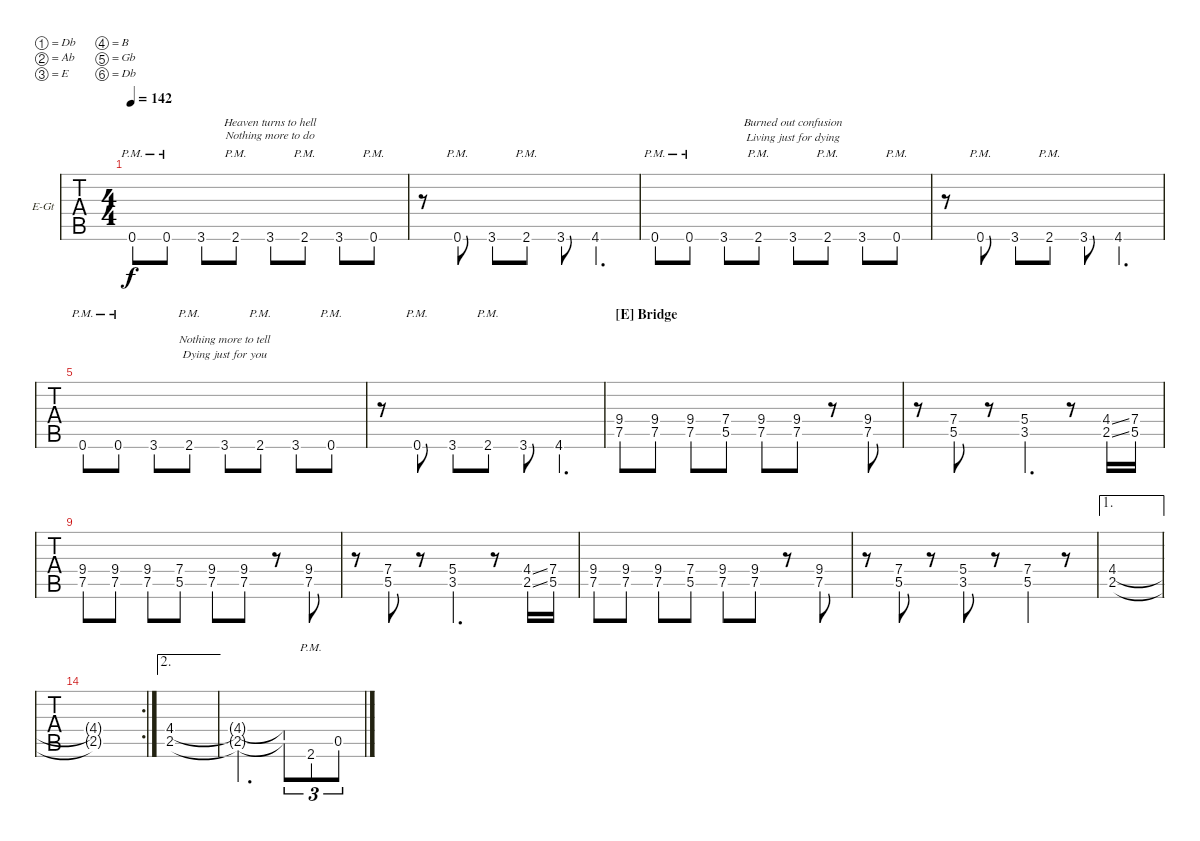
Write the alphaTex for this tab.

\bracketExtendMode nobrackets
\firstSystemTrackNameOrientation horizontal
\otherSystemsTrackNameOrientation horizontal
\defaultBarNumberDisplay FirstOfSystem
\track ("Guitar" "E-Gt") {instrument distortionguitar}
\staff {tabs}
\tuning (Db4 Ab3 E3 B2 Gb2 Db2)
\ts (4 4)
\tempo 142
\clef g2
\ks c
0.6{pm}.8{lyrics (0 "") lyrics (1 "") lyrics (2 "") lyrics (3 "") lyrics (4 "") dy f} 0.6{pm}.8{lyrics (0 "") lyrics (1 "") lyrics (2 "") lyrics (3 "") lyrics (4 "")} 3.6.8{lyrics (0 "") lyrics (1 "") lyrics (2 "") lyrics (3 "") lyrics (4 "")} 2.6{pm}.8{lyrics (0 "") lyrics (1 "") lyrics (2 "") lyrics (3 "") lyrics (4 "")} 3.6.8{lyrics (0 "") lyrics (1 "") lyrics (2 "Heaven turns to hell") lyrics (3 "Nothing more to do") lyrics (4 "")} 2.6{pm}.8{lyrics (0 "") lyrics (1 "") lyrics (2 "") lyrics (3 "") lyrics (4 "")} 3.6.8{lyrics (0 "") lyrics (1 "") lyrics (2 "") lyrics (3 "") lyrics (4 "")} 0.6{pm}.8{lyrics (0 "") lyrics (1 "") lyrics (2 "") lyrics (3 "") lyrics (4 "")} |
r.8 0.6{pm}.8{lyrics (0 "") lyrics (1 "") lyrics (2 "") lyrics (3 "") lyrics (4 "")} 3.6.8{lyrics (0 "") lyrics (1 "") lyrics (2 "") lyrics (3 "") lyrics (4 "")} 2.6{pm}.8{lyrics (0 "") lyrics (1 "") lyrics (2 "") lyrics (3 "") lyrics (4 "")} 3.6.8{lyrics (0 "") lyrics (1 "") lyrics (2 "") lyrics (3 "") lyrics (4 "")} 4.6.4{d lyrics (0 "") lyrics (1 "") lyrics (2 "") lyrics (3 "") lyrics (4 "")} |
0.6{pm}.8{lyrics (0 "") lyrics (1 "") lyrics (2 "") lyrics (3 "") lyrics (4 "")} 0.6{pm}.8{lyrics (0 "") lyrics (1 "") lyrics (2 "") lyrics (3 "") lyrics (4 "")} 3.6.8{lyrics (0 "") lyrics (1 "") lyrics (2 "") lyrics (3 "") lyrics (4 "")} 2.6{pm}.8{lyrics (0 "") lyrics (1 "") lyrics (2 "") lyrics (3 "") lyrics (4 "")} 3.6.8{lyrics (0 "") lyrics (1 "") lyrics (2 "Burned out confusion") lyrics (3 "Living just for dying") lyrics (4 "")} 2.6{pm}.8{lyrics (0 "") lyrics (1 "") lyrics (2 "") lyrics (3 "") lyrics (4 "")} 3.6.8{lyrics (0 "") lyrics (1 "") lyrics (2 "") lyrics (3 "") lyrics (4 "")} 0.6{pm}.8{lyrics (0 "") lyrics (1 "") lyrics (2 "") lyrics (3 "") lyrics (4 "")} |
r.8 0.6{pm}.8{lyrics (0 "") lyrics (1 "") lyrics (2 "") lyrics (3 "") lyrics (4 "")} 3.6.8{lyrics (0 "") lyrics (1 "") lyrics (2 "") lyrics (3 "") lyrics (4 "")} 2.6{pm}.8{lyrics (0 "") lyrics (1 "") lyrics (2 "") lyrics (3 "") lyrics (4 "")} 3.6.8{lyrics (0 "") lyrics (1 "") lyrics (2 "") lyrics (3 "") lyrics (4 "")} 4.6.4{d lyrics (0 "") lyrics (1 "") lyrics (2 "") lyrics (3 "") lyrics (4 "")} |
0.6{pm}.8{lyrics (0 "") lyrics (1 "") lyrics (2 "") lyrics (3 "") lyrics (4 "")} 0.6{pm}.8{lyrics (0 "") lyrics (1 "") lyrics (2 "") lyrics (3 "") lyrics (4 "")} 3.6.8{lyrics (0 "") lyrics (1 "") lyrics (2 "") lyrics (3 "") lyrics (4 "")} 2.6{pm}.8{lyrics (0 "") lyrics (1 "") lyrics (2 "") lyrics (3 "") lyrics (4 "")} 3.6.8{lyrics (0 "") lyrics (1 "") lyrics (2 "Nothing more to tell") lyrics (3 "Dying just for you ") lyrics (4 "")} 2.6{pm}.8 3.6.8 0.6{pm}.8 |
r.8 0.6{pm}.8 3.6.8 2.6{pm}.8 3.6.8 4.6.4{d} |
\section ("E" "Bridge")
(9.4 7.5).8 (9.4 7.5).8 (9.4 7.5).8 (7.4 5.5).8 (9.4 7.5).8 (9.4 7.5).8 r.8 (9.4 7.5).8 |
r.8 (7.4 5.5).8 r.8 (5.4 3.5).4{d} r.8 (2.5{ss} 4.4{ss}).16 (5.5 7.4).16 |
(9.4 7.5).8 (9.4 7.5).8 (9.4 7.5).8 (7.4 5.5).8 (9.4 7.5).8 (9.4 7.5).8 r.8 (9.4 7.5).8 |
r.8 (7.4 5.5).8 r.8 (5.4 3.5).4{d} r.8 (2.5{ss} 4.4{ss}).16 (5.5 7.4).16 |
(9.4 7.5).8 (9.4 7.5).8 (9.4 7.5).8 (7.4 5.5).8 (9.4 7.5).8 (9.4 7.5).8 r.8 (9.4 7.5).8 |
r.8 (7.4 5.5).8 r.8 (5.4 3.5).8 r.8 (5.5 7.4).4 r.8 |
\ae 1
(4.4 2.5).1 |
\rc 2
(4.4{t} 2.5{t}).1 |
\ae 2
(4.4 2.5).1 |
(4.4{t} 2.5{t}).2{d} (4.4{t} 2.5{t}).8{tu (3 2)} 2.6{pm}.8{tu (3 2)} 0.5.8{tu (3 2)}
